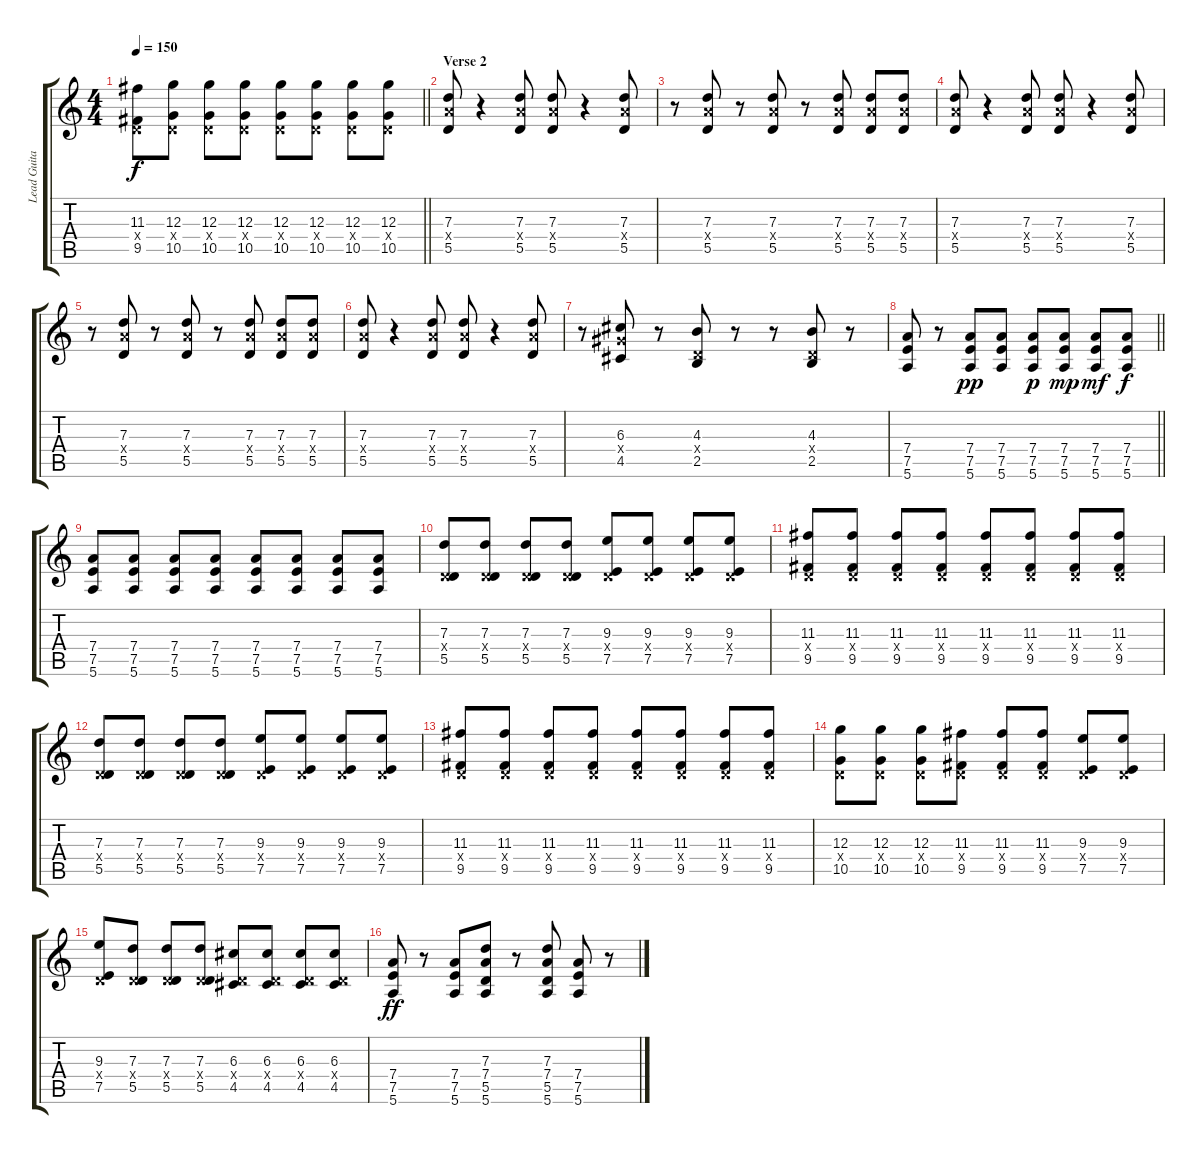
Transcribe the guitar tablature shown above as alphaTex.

\track ("Lead Guitar" "Lead Guita") {instrument acousticguitarsteel}
\staff {score tabs}
\tuning (E4 B3 G3 D3 A2 E2) {hide}
\ts (4 4)
\tempo 150
\clef g2
\barLineRight lightlight
\ks c
(11.3 0.4{x} 9.5).8{dy f} (12.3 0.4{x} 10.5).8 (12.3 0.4{x} 10.5).8 (12.3 0.4{x} 10.5).8 (12.3 0.4{x} 10.5).8 (12.3 0.4{x} 10.5).8 (12.3 0.4{x} 10.5).8 (12.3 0.4{x} 10.5).8 |
\section ("" "Verse 2")
(7.3 7.4{x} 5.5).8 r.4 (7.3 7.4{x} 5.5).8 (7.3 7.4{x} 5.5).8 r.4 (7.3 7.4{x} 5.5).8 |
r.8 (7.3 7.4{x} 5.5).8 r.8 (7.3 7.4{x} 5.5).8 r.8 (7.3 7.4{x} 5.5).8 (7.3 7.4{x} 5.5).8 (7.3 7.4{x} 5.5).8 |
(7.3 7.4{x} 5.5).8 r.4 (7.3 7.4{x} 5.5).8 (7.3 7.4{x} 5.5).8 r.4 (7.3 7.4{x} 5.5).8 |
r.8 (7.3 7.4{x} 5.5).8 r.8 (7.3 7.4{x} 5.5).8 r.8 (7.3 7.4{x} 5.5).8 (7.3 7.4{x} 5.5).8 (7.3 7.4{x} 5.5).8 |
(7.3 7.4{x} 5.5).8 r.4 (7.3 7.4{x} 5.5).8 (7.3 7.4{x} 5.5).8 r.4 (7.3 7.4{x} 5.5).8 |
r.8 (6.3 6.4{x} 4.5).8 r.8 (4.3 0.4{x} 2.5).8 r.8 r.8 (4.3 0.4{x} 2.5).8 r.8 |
\barLineRight lightlight
(7.4 7.5 5.6).8 r.8 (7.4 7.5 5.6).8{dy pp} (7.4 7.5 5.6).8 (7.4 7.5 5.6).8{dy p} (7.4 7.5 5.6).8{dy mp} (7.4 7.5 5.6).8{dy mf} (7.4 7.5 5.6).8{dy f} |
(7.4 7.5 5.6).8 (7.4 7.5 5.6).8 (7.4 7.5 5.6).8 (7.4 7.5 5.6).8 (7.4 7.5 5.6).8 (7.4 7.5 5.6).8 (7.4 7.5 5.6).8 (7.4 7.5 5.6).8 |
(7.3 0.4{x} 5.5).8 (7.3 0.4{x} 5.5).8 (7.3 0.4{x} 5.5).8 (7.3 0.4{x} 5.5).8 (9.3 0.4{x} 7.5).8 (9.3 0.4{x} 7.5).8 (9.3 0.4{x} 7.5).8 (9.3 0.4{x} 7.5).8 |
(11.3 0.4{x} 9.5).8 (11.3 0.4{x} 9.5).8 (11.3 0.4{x} 9.5).8 (11.3 0.4{x} 9.5).8 (11.3 0.4{x} 9.5).8 (11.3 0.4{x} 9.5).8 (11.3 0.4{x} 9.5).8 (11.3 0.4{x} 9.5).8 |
(7.3 0.4{x} 5.5).8 (7.3 0.4{x} 5.5).8 (7.3 0.4{x} 5.5).8 (7.3 0.4{x} 5.5).8 (9.3 0.4{x} 7.5).8 (9.3 0.4{x} 7.5).8 (9.3 0.4{x} 7.5).8 (9.3 0.4{x} 7.5).8 |
(11.3 0.4{x} 9.5).8 (11.3 0.4{x} 9.5).8 (11.3 0.4{x} 9.5).8 (11.3 0.4{x} 9.5).8 (11.3 0.4{x} 9.5).8 (11.3 0.4{x} 9.5).8 (11.3 0.4{x} 9.5).8 (11.3 0.4{x} 9.5).8 |
(12.3 0.4{x} 10.5).8 (12.3 0.4{x} 10.5).8 (12.3 0.4{x} 10.5).8 (11.3 0.4{x} 9.5).8 (11.3 0.4{x} 9.5).8 (11.3 0.4{x} 9.5).8 (9.3 0.4{x} 7.5).8 (9.3 0.4{x} 7.5).8 |
(9.3 0.4{x} 7.5).8 (7.3 0.4{x} 5.5).8 (7.3 0.4{x} 5.5).8 (7.3 0.4{x} 5.5).8 (6.3 0.4{x} 4.5).8 (6.3 0.4{x} 4.5).8 (6.3 0.4{x} 4.5).8 (6.3 0.4{x} 4.5).8 |
(7.4 7.5 5.6).8{dy ff} r.8 (7.4 7.5 5.6).8 (7.3 7.4 5.5 5.6).8 r.8 (7.3 7.4 5.5 5.6).8 (7.4 7.5 5.6).8 r.8
